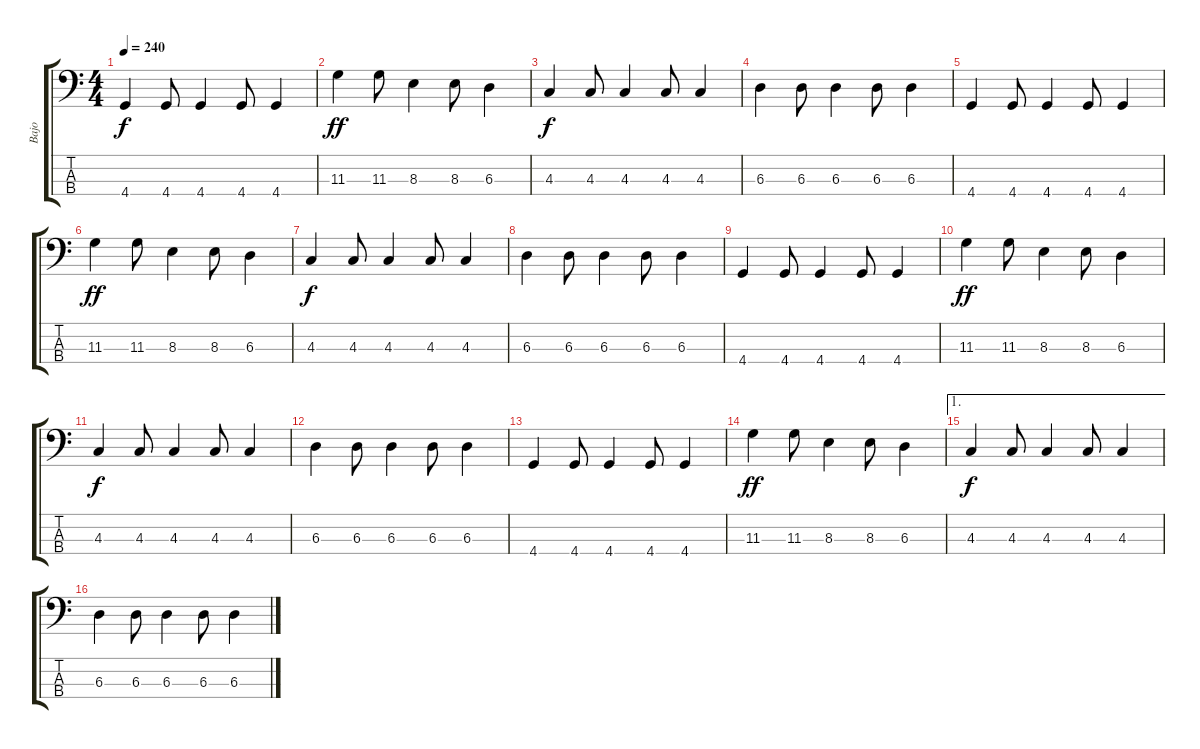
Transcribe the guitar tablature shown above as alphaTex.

\track ("Bajo" "Bajo") {instrument electricbasspick}
\staff {score tabs}
\tuning (Gb2 Db2 Ab1 Eb1) {hide}
\ts (4 4)
\tempo 240
\clef f4
\ks c
4.4.4{dy f} 4.4.8 4.4.4 4.4.8 4.4.4 |
11.3.4{dy ff} 11.3.8 8.3.4 8.3.8 6.3.4 |
4.3.4{dy f} 4.3.8 4.3.4 4.3.8 4.3.4 |
6.3.4 6.3.8 6.3.4 6.3.8 6.3.4 |
4.4.4 4.4.8 4.4.4 4.4.8 4.4.4 |
11.3.4{dy ff} 11.3.8 8.3.4 8.3.8 6.3.4 |
4.3.4{dy f} 4.3.8 4.3.4 4.3.8 4.3.4 |
6.3.4 6.3.8 6.3.4 6.3.8 6.3.4 |
4.4.4 4.4.8 4.4.4 4.4.8 4.4.4 |
11.3.4{dy ff} 11.3.8 8.3.4 8.3.8 6.3.4 |
4.3.4{dy f} 4.3.8 4.3.4 4.3.8 4.3.4 |
6.3.4 6.3.8 6.3.4 6.3.8 6.3.4 |
4.4.4 4.4.8 4.4.4 4.4.8 4.4.4 |
11.3.4{dy ff} 11.3.8 8.3.4 8.3.8 6.3.4 |
\ae 1
4.3.4{dy f} 4.3.8 4.3.4 4.3.8 4.3.4 |
6.3.4 6.3.8 6.3.4 6.3.8 6.3.4
